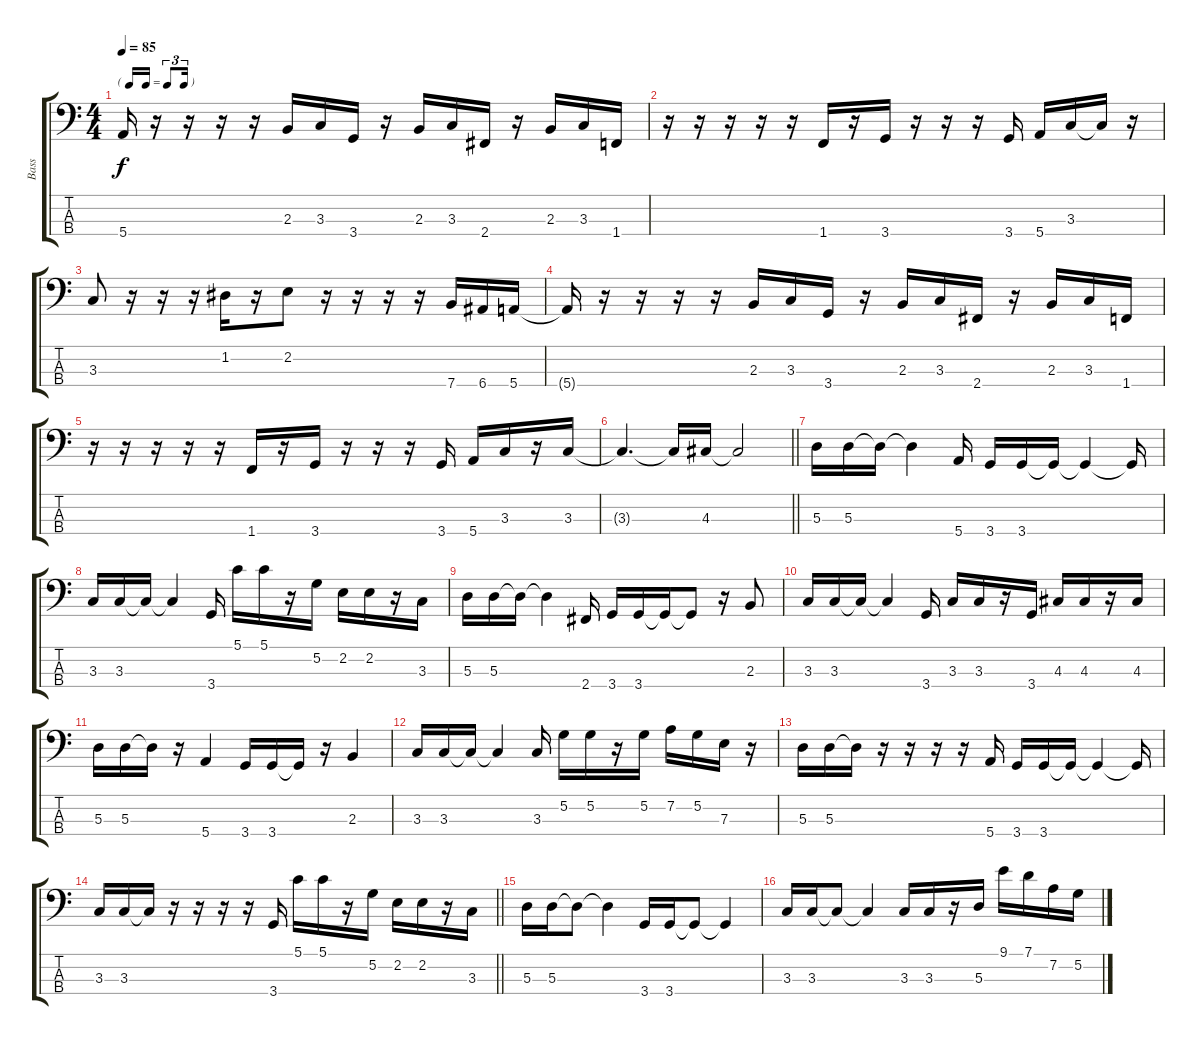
\track ("Bass" "Bass") {instrument electricbassfinger}
\staff {score tabs}
\tuning (G2 D2 A1 E1) {hide}
\ts (4 4)
\tf triplet16th
\tempo 85
\clef f4
\ks c
5.4{t}.16{dy f} r.16 r.16 r.16 r.16 2.3.16 3.3.16 3.4.16 r.16 2.3.16 3.3.16 2.4.16 r.16 2.3.16 3.3.16 1.4.16 |
r.16 r.16 r.16 r.16 r.16 1.4.16 r.16 3.4.16 r.16 r.16 r.16 3.4.16 5.4.16 3.3.16 3.3{t}.16 r.16 |
3.3.8 r.16 r.16 r.16 1.2.16 r.16 2.2.8 r.16 r.16 r.16 r.16 7.4.16 6.4.16 5.4.16 |
5.4{t}.16 r.16 r.16 r.16 r.16 2.3.16 3.3.16 3.4.16 r.16 2.3.16 3.3.16 2.4.16 r.16 2.3.16 3.3.16 1.4.16 |
r.16 r.16 r.16 r.16 r.16 1.4.16 r.16 3.4.16 r.16 r.16 r.16 3.4.16 5.4.16 3.3.16 r.16 3.3.16 |
\barLineRight lightlight
3.3{t}.4{d} 3.3{t}.16 4.3.16 4.3{t}.2 |
5.3.16 5.3.16 5.3{t}.16 5.3{t}.4 5.4.16 3.4.16 3.4.16 3.4{t}.16 3.4{t}.4 3.4{t}.16 |
3.3.16 3.3.16 3.3{t}.16 3.3{t}.4 3.4.16 5.1.16 5.1.16 r.16 5.2.16 2.2.16 2.2.16 r.16 3.3.16 |
5.3.16 5.3.16 5.3{t}.16 5.3{t}.4 2.4.16 3.4.16 3.4.16 3.4{t}.16 3.4{t}.8 r.16 2.3.8 |
3.3.16 3.3.16 3.3{t}.16 3.3{t}.4 3.4.16 3.3.16 3.3.16 r.16 3.4.16 4.3.16 4.3.16 r.16 4.3.16 |
5.3.16 5.3.16 5.3{t}.16 r.16 5.4.4 3.4.16 3.4.16 3.4{t}.16 r.16 2.3.4 |
3.3.16 3.3.16 3.3{t}.16 3.3{t}.4 3.3.16 5.2.16 5.2.16 r.16 5.2.16 7.2.16 5.2.16 7.3.16 r.16 |
5.3.16 5.3.16 5.3{t}.16 r.16 r.16 r.16 r.16 5.4.16 3.4.16 3.4.16 3.4{t}.16 3.4{t}.4 3.4{t}.16 |
\barLineRight lightlight
3.3.16 3.3.16 3.3{t}.16 r.16 r.16 r.16 r.16 3.4.16 5.1.16 5.1.16 r.16 5.2.16 2.2.16 2.2.16 r.16 3.3.16 |
5.3.16 5.3.16 5.3{t}.8 5.3{t}.4 3.4.16 3.4.16 3.4{t}.8 3.4{t}.4 |
3.3.16 3.3.16 3.3{t}.8 3.3{t}.4 3.3.16 3.3.16 r.16 5.3.16 9.1.16 7.1.16 7.2.16 5.2.16
